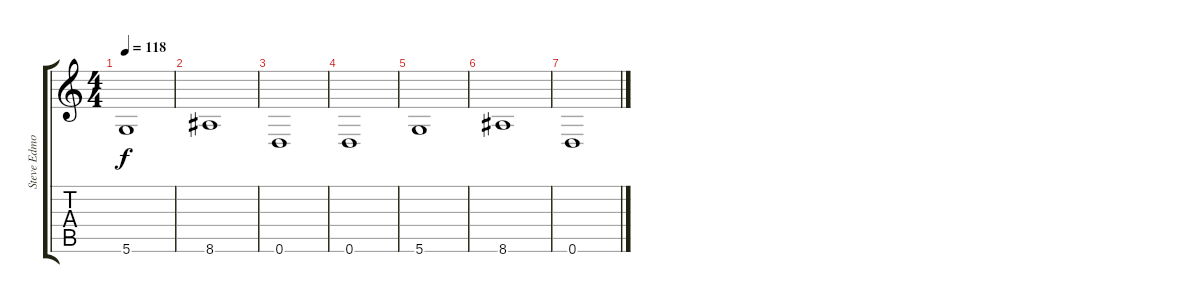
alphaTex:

\track ("Steve Edmondson" "Steve Edmo") {instrument electricbassfinger}
\staff {score tabs}
\tuning (D4 A3 F3 C3 G2 D2) {hide}
\ts (4 4)
\tempo 118
\clef g2
\ks c
5.6.1{dy f} |
8.6.1 |
0.6.1 |
0.6.1 |
5.6.1 |
8.6.1 |
0.6.1
